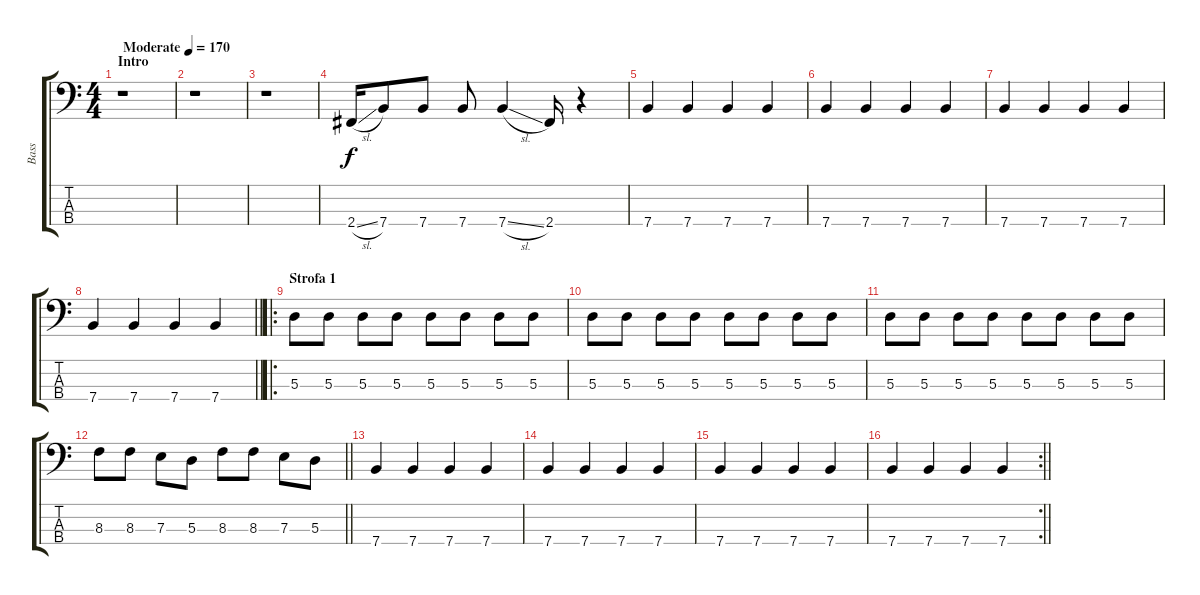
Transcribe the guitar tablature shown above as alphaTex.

\track ("Bass" "Bass") {instrument electricbassfinger}
\staff {score tabs}
\tuning (G2 D2 A1 E1) {hide}
\ts (4 4)
\section ("" "Intro")
\tempo (170 "Moderate")
\clef f4
\ks c
r.1{dy f instrument electricbassfinger} |
r.1 |
r.1 |
2.4{sl}.16 7.4.8 7.4.8 7.4.8 7.4{sl}.4 2.4.16 r.4 |
7.4.4 7.4.4 7.4.4 7.4.4 |
7.4.4 7.4.4 7.4.4 7.4.4 |
7.4.4 7.4.4 7.4.4 7.4.4 |
\barLineRight lightlight
7.4.4 7.4.4 7.4.4 7.4.4 |
\ro
\section ("" "Strofa 1")
5.3.8 5.3.8 5.3.8 5.3.8 5.3.8 5.3.8 5.3.8 5.3.8 |
5.3.8 5.3.8 5.3.8 5.3.8 5.3.8 5.3.8 5.3.8 5.3.8 |
5.3.8 5.3.8 5.3.8 5.3.8 5.3.8 5.3.8 5.3.8 5.3.8 |
\barLineRight lightlight
8.3.8 8.3.8 7.3.8 5.3.8 8.3.8 8.3.8 7.3.8 5.3.8 |
7.4.4 7.4.4 7.4.4 7.4.4 |
7.4.4 7.4.4 7.4.4 7.4.4 |
7.4.4 7.4.4 7.4.4 7.4.4 |
\rc 2
\barLineRight lightlight
7.4.4 7.4.4 7.4.4 7.4.4
